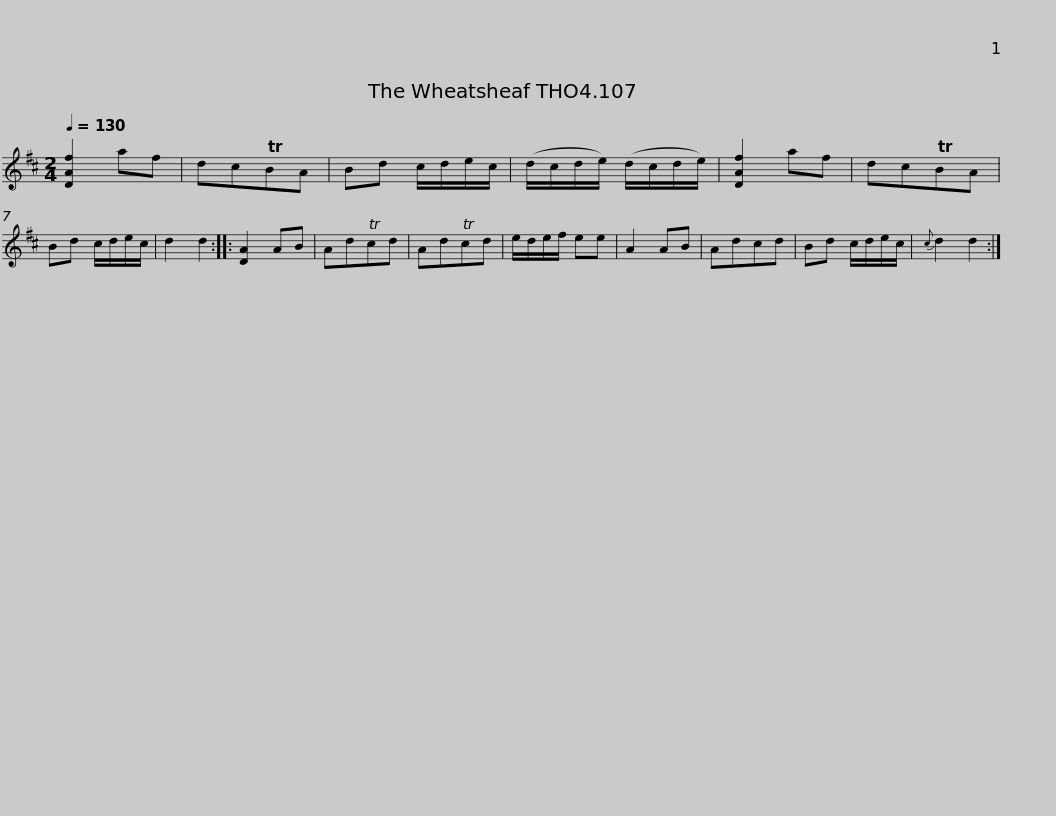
X:1
L:1/8
Q:1/4=130
M:2/4
I:linebreak $
K:D
V:1 treble
V:1
 [DAf]2 af | dcTBA | Bd c/d/e/c/ | (d/c/d/e/) (d/c/d/e/) | [DAf]2 af | %5
 dcTBA | Bd c/d/e/c/ | d2 d2 :: [DA]2 AB | AdTcd |$ %10
 AdTcd | e/d/e/f/ ee | A2 AB | Adcd | Bd c/d/e/c/ | %15
{c} d2 d2 :| %16
